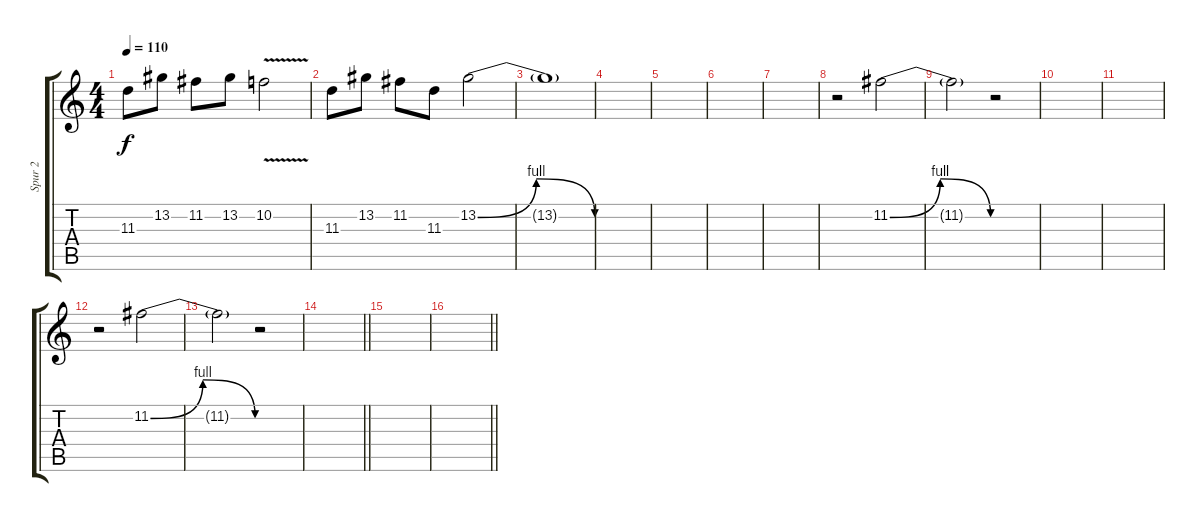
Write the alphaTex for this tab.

\track ("Spur 2" "Spur 2") {instrument distortionguitar}
\staff {score tabs}
\tuning (C4 G3 Eb3 Bb2 F2 C2) {hide}
\ts (4 4)
\tempo 110
\clef g2
\ks c
11.3.8{dy f} 13.2.8 11.2.8 13.2.8 10.2{v}.2 |
11.3.8 13.2.8 11.2.8 11.3.8 13.2{be (bendrelease 0 0 15 4 45 4 60 0)}.2 |
13.2{t}.1 |
|
|
|
|
r.2 11.2{be (bendrelease 0 0 15 4 45 4 60 0)}.2 |
11.2{t}.2 r.2 |
|
|
r.2 11.2{be (bendrelease 0 0 15 4 45 4 60 0)}.2 |
11.2{t}.2 r.2 |
\barLineRight lightlight
|
|
\barLineRight lightlight
